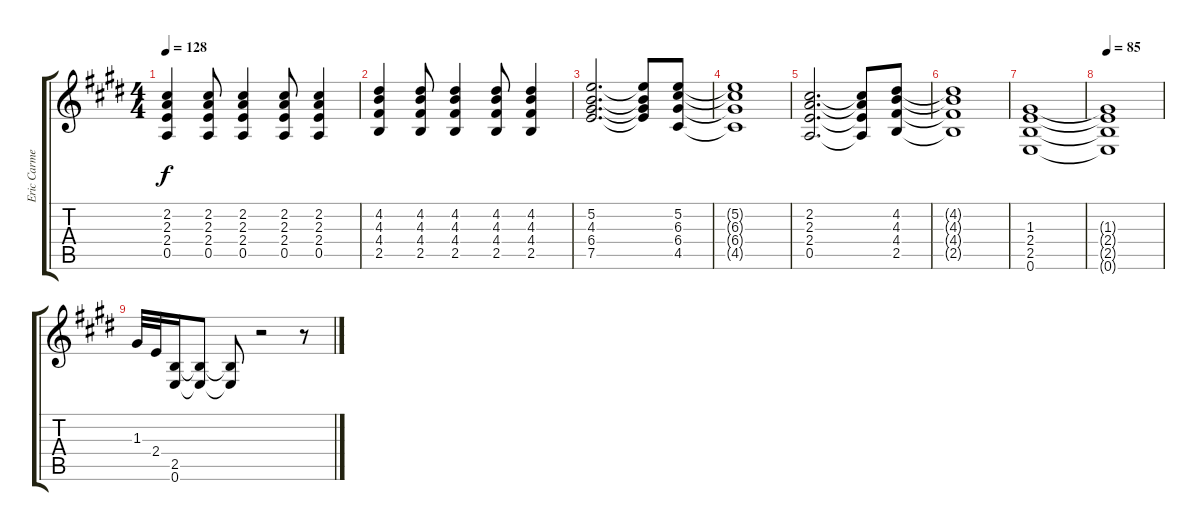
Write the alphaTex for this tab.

\track ("Eric Carmen Rhythm Guitar" "Eric Carme") {instrument distortionguitar}
\staff {score tabs}
\tuning (E4 B3 G3 D3 A2 E2) {hide}
\ts (4 4)
\tempo 128
\clef g2
\ks e
(2.2 2.3 2.4 0.5).4{dy f} (2.2 2.3 2.4 0.5).8 (2.2 2.3 2.4 0.5).4 (2.2 2.3 2.4 0.5).8 (2.2 2.3 2.4 0.5).4 |
(4.2 4.3 4.4 2.5).4 (4.2 4.3 4.4 2.5).8 (4.2 4.3 4.4 2.5).4 (4.2 4.3 4.4 2.5).8 (4.2 4.3 4.4 2.5).4 |
(5.2 4.3 6.4 7.5).2{d} (5.2{t} 4.3{t} 6.4{t} 7.5{t}).8 (5.2 6.3 6.4 4.5).8 |
(5.2{t} 6.3{t} 6.4{t} 4.5{t}).1 |
(2.2 2.3 2.4 0.5).2{d} (2.2{t} 2.3{t} 2.4{t} 0.5{t}).8 (4.2 4.3 4.4 2.5).8 |
(4.2{t} 4.3{t} 4.4{t} 2.5{t}).1 |
(1.3 2.4 2.5 0.6).1 |
\tempo 85
(1.3{t} 2.4{t} 2.5{t} 0.6{t}).1 |
1.3.32 2.4.32 (2.5 0.6).16 (2.5{t} 0.6{t}).8 (2.5{t} 0.6{t}).8 r.2 r.8
